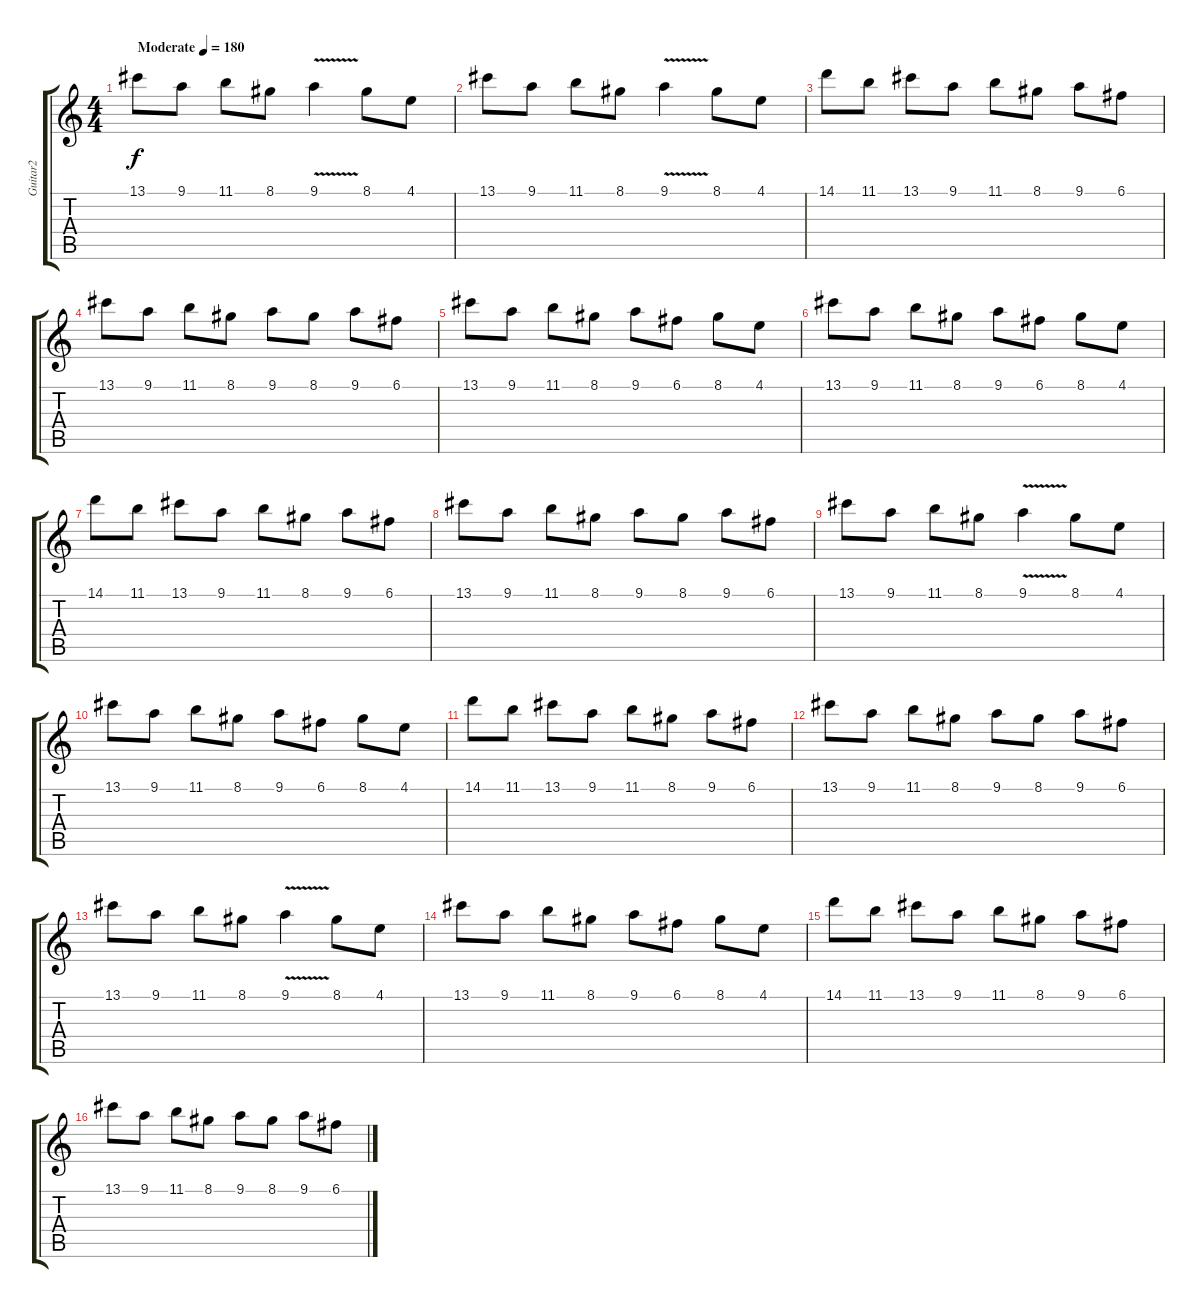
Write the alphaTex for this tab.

\track ("Guitar2" "Guitar2") {instrument distortionguitar}
\staff {score tabs}
\tuning (C4 G3 Eb3 Bb2 F2 C2) {hide}
\ts (4 4)
\tempo (180 "Moderate")
\clef g2
\ks c
13.1.8{dy f instrument distortionguitar} 9.1.8 11.1.8 8.1.8 9.1{v}.4 8.1.8 4.1.8 |
13.1.8 9.1.8 11.1.8 8.1.8 9.1{v}.4 8.1.8 4.1.8 |
14.1.8 11.1.8 13.1.8 9.1.8 11.1.8 8.1.8 9.1.8 6.1.8 |
13.1.8 9.1.8 11.1.8 8.1.8 9.1.8 8.1.8 9.1.8 6.1.8 |
13.1.8 9.1.8 11.1.8 8.1.8 9.1.8 6.1.8 8.1.8 4.1.8 |
13.1.8 9.1.8 11.1.8 8.1.8 9.1.8 6.1.8 8.1.8 4.1.8 |
14.1.8 11.1.8 13.1.8 9.1.8 11.1.8 8.1.8 9.1.8 6.1.8 |
13.1.8 9.1.8 11.1.8 8.1.8 9.1.8 8.1.8 9.1.8 6.1.8 |
13.1.8 9.1.8 11.1.8 8.1.8 9.1{v}.4 8.1.8 4.1.8 |
13.1.8 9.1.8 11.1.8 8.1.8 9.1.8 6.1.8 8.1.8 4.1.8 |
14.1.8 11.1.8 13.1.8 9.1.8 11.1.8 8.1.8 9.1.8 6.1.8 |
13.1.8 9.1.8 11.1.8 8.1.8 9.1.8 8.1.8 9.1.8 6.1.8 |
13.1.8 9.1.8 11.1.8 8.1.8 9.1{v}.4 8.1.8 4.1.8 |
13.1.8 9.1.8 11.1.8 8.1.8 9.1.8 6.1.8 8.1.8 4.1.8 |
14.1.8 11.1.8 13.1.8 9.1.8 11.1.8 8.1.8 9.1.8 6.1.8 |
13.1.8 9.1.8 11.1.8 8.1.8 9.1.8 8.1.8 9.1.8 6.1.8
